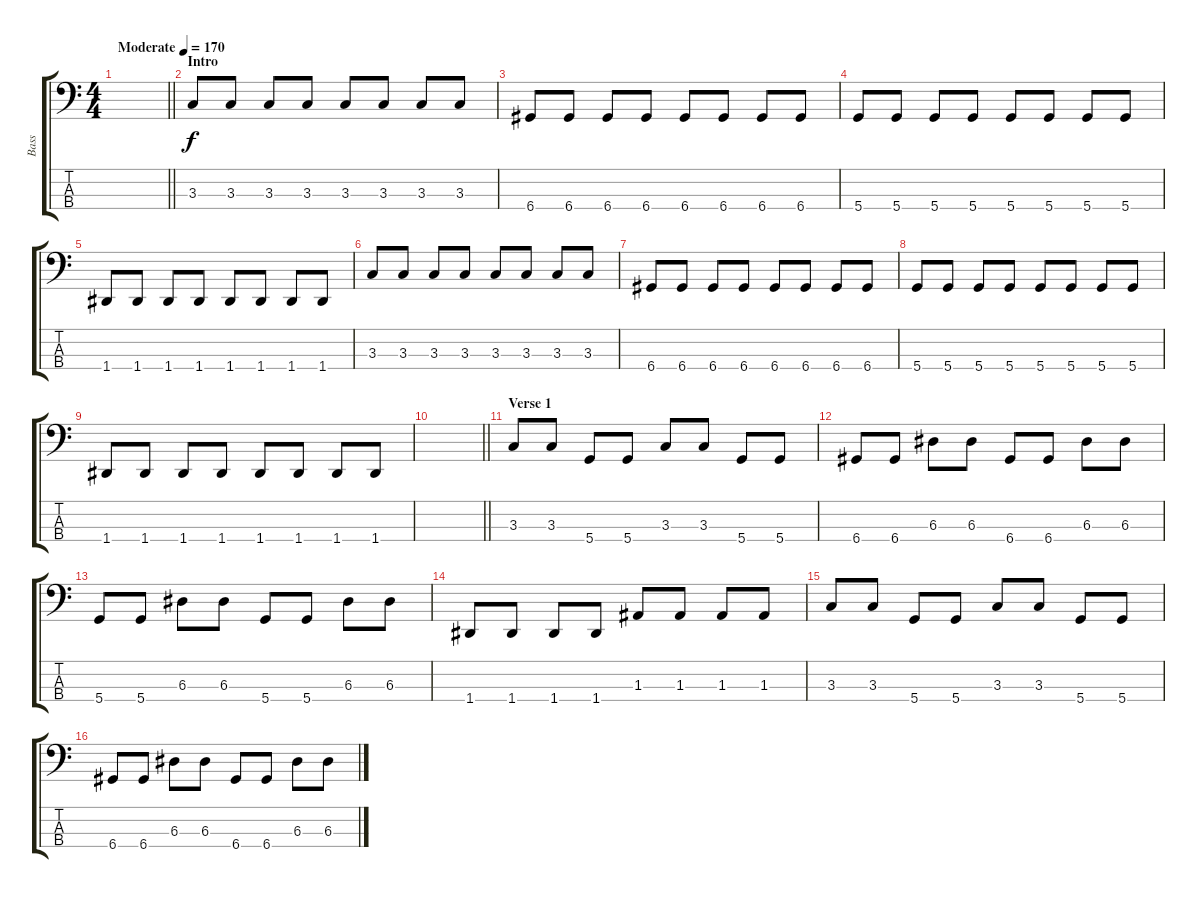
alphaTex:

\track ("Bass" "Bass") {instrument electricbassfinger}
\staff {score tabs}
\tuning (G2 D2 A1 D1) {hide}
\ts (4 4)
\tempo (170 "Moderate")
\clef f4
\barLineRight lightlight
\ks c
|
\section ("" "Intro")
3.3.8 3.3.8 3.3.8 3.3.8 3.3.8 3.3.8 3.3.8 3.3.8 |
6.4.8 6.4.8 6.4.8 6.4.8 6.4.8 6.4.8 6.4.8 6.4.8 |
5.4.8 5.4.8 5.4.8 5.4.8 5.4.8 5.4.8 5.4.8 5.4.8 |
1.4.8 1.4.8 1.4.8 1.4.8 1.4.8 1.4.8 1.4.8 1.4.8 |
3.3.8 3.3.8 3.3.8 3.3.8 3.3.8 3.3.8 3.3.8 3.3.8 |
6.4.8 6.4.8 6.4.8 6.4.8 6.4.8 6.4.8 6.4.8 6.4.8 |
5.4.8 5.4.8 5.4.8 5.4.8 5.4.8 5.4.8 5.4.8 5.4.8 |
1.4.8 1.4.8 1.4.8 1.4.8 1.4.8 1.4.8 1.4.8 1.4.8 |
\barLineRight lightlight
|
\section ("" "Verse 1")
3.3.8 3.3.8 5.4.8 5.4.8 3.3.8 3.3.8 5.4.8 5.4.8 |
6.4.8 6.4.8 6.3.8 6.3.8 6.4.8 6.4.8 6.3.8 6.3.8 |
5.4.8 5.4.8 6.3.8 6.3.8 5.4.8 5.4.8 6.3.8 6.3.8 |
1.4.8 1.4.8 1.4.8 1.4.8 1.3.8 1.3.8 1.3.8 1.3.8 |
3.3.8 3.3.8 5.4.8 5.4.8 3.3.8 3.3.8 5.4.8 5.4.8 |
6.4.8 6.4.8 6.3.8 6.3.8 6.4.8 6.4.8 6.3.8 6.3.8
